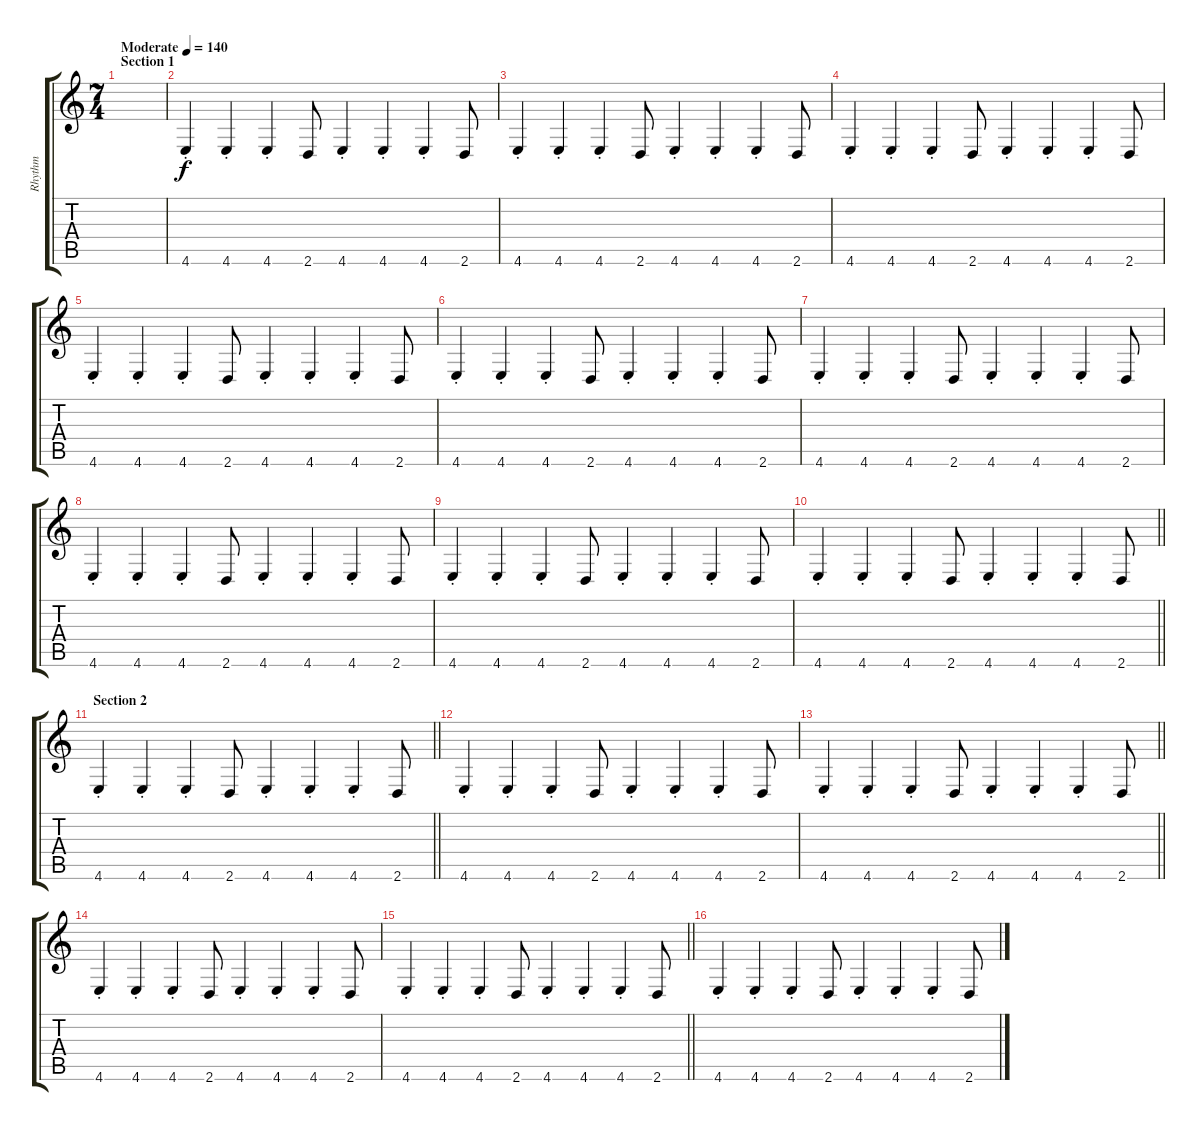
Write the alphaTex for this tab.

\track ("Rhythm" "Rhythm") {instrument overdrivenguitar}
\staff {score tabs}
\tuning (D4 A3 F3 C3 G2 C2) {hide}
\ts (7 4)
\section ("" "Section 1")
\tempo (140 "Moderate")
\clef g2
\ks c
|
4.6{st}.4 4.6{st}.4 4.6{st}.4 2.6.8 4.6{st}.4 4.6{st}.4 4.6{st}.4 2.6.8 |
4.6{st}.4 4.6{st}.4 4.6{st}.4 2.6.8 4.6{st}.4 4.6{st}.4 4.6{st}.4 2.6.8 |
4.6{st}.4 4.6{st}.4 4.6{st}.4 2.6.8 4.6{st}.4 4.6{st}.4 4.6{st}.4 2.6.8 |
4.6{st}.4 4.6{st}.4 4.6{st}.4 2.6.8 4.6{st}.4 4.6{st}.4 4.6{st}.4 2.6.8 |
4.6{st}.4 4.6{st}.4 4.6{st}.4 2.6.8 4.6{st}.4 4.6{st}.4 4.6{st}.4 2.6.8 |
4.6{st}.4 4.6{st}.4 4.6{st}.4 2.6.8 4.6{st}.4 4.6{st}.4 4.6{st}.4 2.6.8 |
4.6{st}.4 4.6{st}.4 4.6{st}.4 2.6.8 4.6{st}.4 4.6{st}.4 4.6{st}.4 2.6.8 |
4.6{st}.4 4.6{st}.4 4.6{st}.4 2.6.8 4.6{st}.4 4.6{st}.4 4.6{st}.4 2.6.8 |
\barLineRight lightlight
4.6{st}.4 4.6{st}.4 4.6{st}.4 2.6.8 4.6{st}.4 4.6{st}.4 4.6{st}.4 2.6.8 |
\section ("" "Section 2")
\barLineRight lightlight
4.6{st}.4 4.6{st}.4 4.6{st}.4 2.6.8 4.6{st}.4 4.6{st}.4 4.6{st}.4 2.6.8 |
4.6{st}.4 4.6{st}.4 4.6{st}.4 2.6.8 4.6{st}.4 4.6{st}.4 4.6{st}.4 2.6.8 |
\barLineRight lightlight
4.6{st}.4 4.6{st}.4 4.6{st}.4 2.6.8 4.6{st}.4 4.6{st}.4 4.6{st}.4 2.6.8 |
4.6{st}.4 4.6{st}.4 4.6{st}.4 2.6.8 4.6{st}.4 4.6{st}.4 4.6{st}.4 2.6.8 |
\barLineRight lightlight
4.6{st}.4 4.6{st}.4 4.6{st}.4 2.6.8 4.6{st}.4 4.6{st}.4 4.6{st}.4 2.6.8 |
4.6{st}.4 4.6{st}.4 4.6{st}.4 2.6.8 4.6{st}.4 4.6{st}.4 4.6{st}.4 2.6.8
